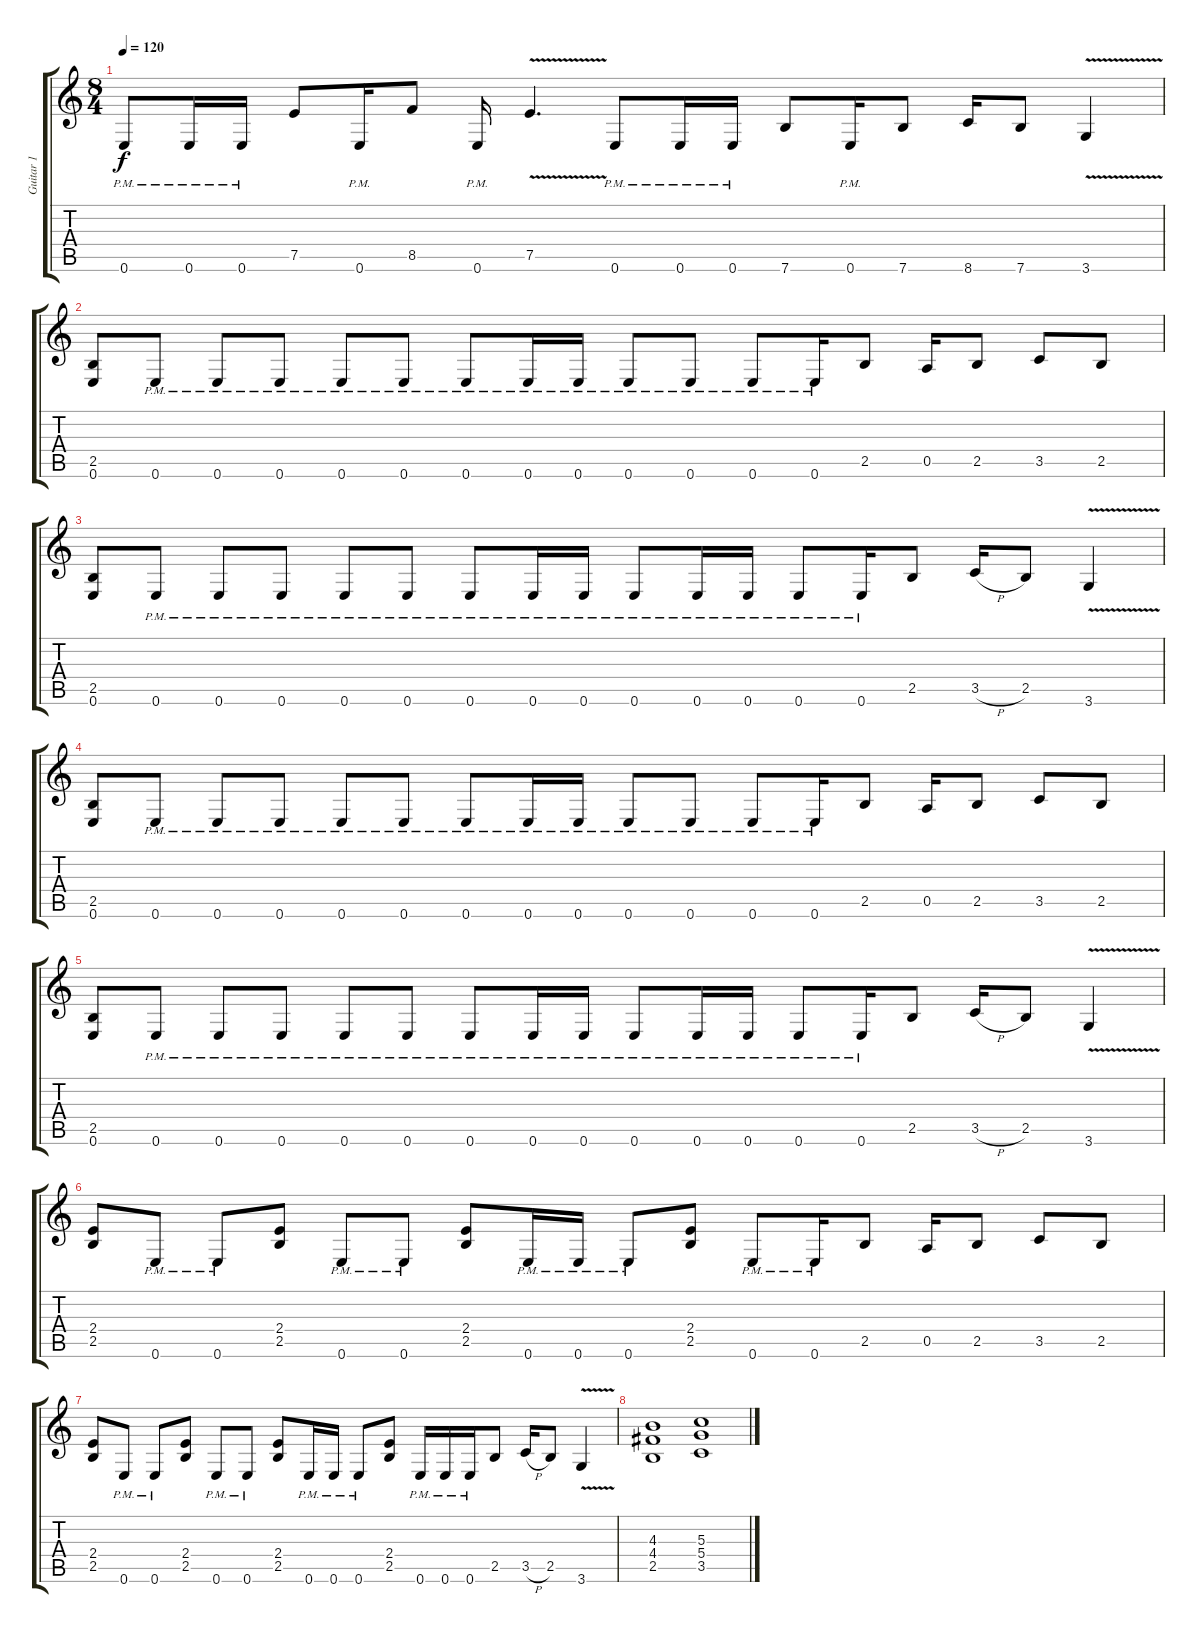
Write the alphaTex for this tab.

\track ("Guitar 1" "Guitar 1") {instrument overdrivenguitar}
\staff {score tabs}
\tuning (E4 B3 G3 D3 A2 E2) {hide}
\ts (8 4)
\tempo 120
\clef g2
\ks c
0.6{pm}.8{dy f} 0.6{pm}.16 0.6{pm}.16 7.5.8 0.6{pm}.16 8.5.8 0.6{pm}.16 7.5{v}.4{d} 0.6{pm}.8 0.6{pm}.16 0.6{pm}.16 7.6.8 0.6{pm}.16 7.6.8 8.6.16 7.6.8 3.6{v}.4 |
(2.5 0.6).8 0.6{pm}.8 0.6{pm}.8 0.6{pm}.8 0.6{pm}.8 0.6{pm}.8 0.6{pm}.8 0.6{pm}.16 0.6{pm}.16 0.6{pm}.8 0.6{pm}.8 0.6{pm}.8 0.6{pm}.16 2.5.8 0.5.16 2.5.8 3.5.8 2.5.8 |
(2.5 0.6).8 0.6{pm}.8 0.6{pm}.8 0.6{pm}.8 0.6{pm}.8 0.6{pm}.8 0.6{pm}.8 0.6{pm}.16 0.6{pm}.16 0.6{pm}.8 0.6{pm}.16 0.6{pm}.16 0.6{pm}.8 0.6{pm}.16 2.5.8 3.5{h}.16 2.5.8 3.6{v}.4 |
(2.5 0.6).8 0.6{pm}.8 0.6{pm}.8 0.6{pm}.8 0.6{pm}.8 0.6{pm}.8 0.6{pm}.8 0.6{pm}.16 0.6{pm}.16 0.6{pm}.8 0.6{pm}.8 0.6{pm}.8 0.6{pm}.16 2.5.8 0.5.16 2.5.8 3.5.8 2.5.8 |
(2.5 0.6).8 0.6{pm}.8 0.6{pm}.8 0.6{pm}.8 0.6{pm}.8 0.6{pm}.8 0.6{pm}.8 0.6{pm}.16 0.6{pm}.16 0.6{pm}.8 0.6{pm}.16 0.6{pm}.16 0.6{pm}.8 0.6{pm}.16 2.5.8 3.5{h}.16 2.5.8 3.6{v}.4 |
(2.4 2.5).8 0.6{pm}.8 0.6{pm}.8 (2.4 2.5).8 0.6{pm}.8 0.6{pm}.8 (2.4 2.5).8 0.6{pm}.16 0.6{pm}.16 0.6{pm}.8 (2.4 2.5).8 0.6{pm}.8 0.6{pm}.16 2.5.8 0.5.16 2.5.8 3.5.8 2.5.8 |
(2.4 2.5).8 0.6{pm}.8 0.6{pm}.8 (2.4 2.5).8 0.6{pm}.8 0.6{pm}.8 (2.4 2.5).8 0.6{pm}.16 0.6{pm}.16 0.6{pm}.8 (2.4 2.5).8 0.6{pm}.16 0.6{pm}.16 0.6{pm}.16 2.5.8 3.5{h}.16 2.5.8 3.6{v}.4 |
(4.3 4.4 2.5).1 (5.3 5.4 3.5).1
